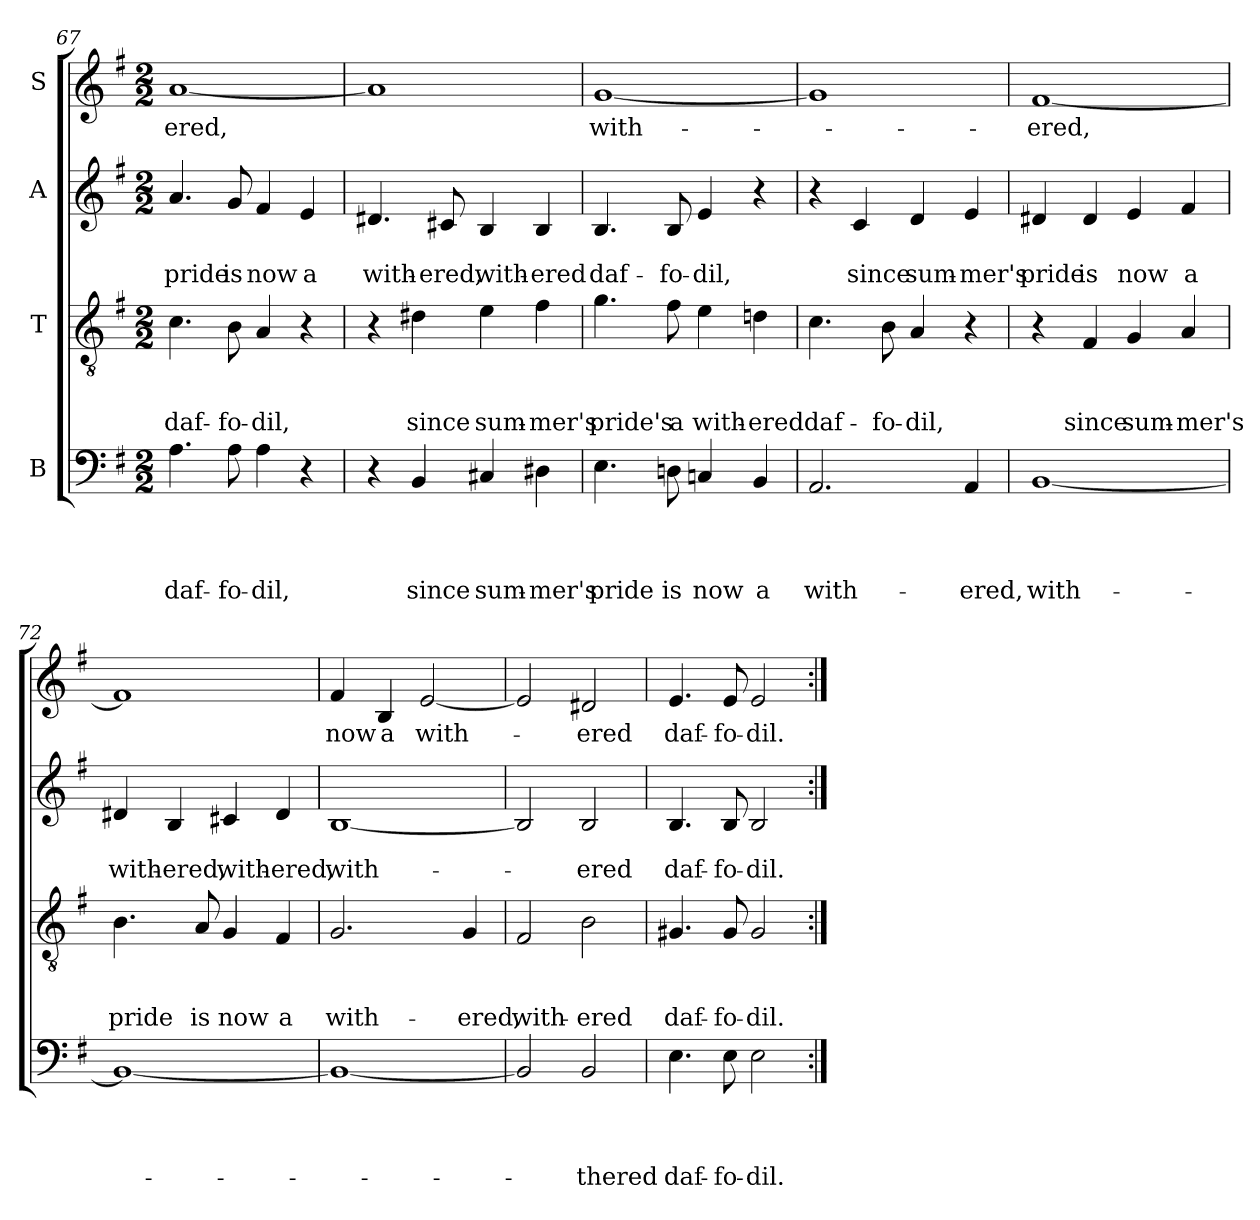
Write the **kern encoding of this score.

**kern	**text	**text	**text	**text	**kern	**text	**text	**text	**kern	**text	**text	**kern	**text
*part4	*part4	*part4	*part4	*part4	*part3	*part3	*part3	*part3	*part2	*part2	*part2	*part1	*part1
*staff4	*staff4	*staff4	*staff4	*staff4	*staff3	*staff3	*staff3	*staff3	*staff2	*staff2	*staff2	*staff1	*staff1
*I"B	*	*	*	*	*I"T	*	*	*	*I"A	*	*	*I"S	*
*clefF4	*	*	*	*	*clefGv2	*	*	*	*clefG2	*	*	*clefG2	*
*k[f#]	*	*	*	*	*k[f#]	*	*	*	*k[f#]	*	*	*k[f#]	*
*G:	*	*	*	*	*G:	*	*	*	*G:	*	*	*G:	*
*M2/2	*	*	*	*	*M2/2	*	*	*	*M2/2	*	*	*M2/2	*
=67	=67	=67	=67	=67	=67	=67	=67	=67	=67	=67	=67	=67	=67
!	!	!	!	!LO:LY:b	!	!	!	!LO:LY:b	!	!	!LO:LY:b	!	!LO:LY:b
4.A\	.	.	.	daf-	4.c\	.	.	daf-	4.a/	.	pride	[<1a	-ered,
!	!	!	!	!LO:LY:b	!	!	!	!LO:LY:b	!	!	!LO:LY:b	!	!
8A\	.	.	.	-fo-	8B\	.	.	-fo-	8g/	.	is	.	.
!	!	!	!	!LO:LY:b	!	!	!	!LO:LY:b	!	!	!LO:LY:b	!	!
4A\	.	.	.	-dil,	4A/	.	.	-dil,	4f#/	.	now	.	.
!	!	!	!	!	!	!	!	!	!	!	!LO:LY:b	!	!
4r	.	.	.	.	4r	.	.	.	4e/	.	a	.	.
=68	=68	=68	=68	=68	=68	=68	=68	=68	=68	=68	=68	=68	=68
!	!	!	!	!	!	!	!	!	!	!	!LO:LY:b	!	!
4r	.	.	.	.	4r	.	.	.	4.d#X/	.	with-	1a]	.
!	!	!	!	!LO:LY:b	!	!	!	!LO:LY:b	!	!	!	!	!
4BB/	.	.	.	since	4d#X\	.	.	since	.	.	.	.	.
!	!	!	!	!	!	!	!	!	!	!	!LO:LY:b	!	!
.	.	.	.	.	.	.	.	.	8c#X/	.	-ered,	.	.
!	!	!	!	!LO:LY:b	!	!	!	!LO:LY:b	!	!	!LO:LY:b	!	!
4C#X/	.	.	.	sum-	4e\	.	.	sum-	4B/	.	with-	.	.
!	!	!	!	!LO:LY:b:rj	!	!	!	!LO:LY:b:rj	!	!	!LO:LY:b	!	!
4D#X\	.	.	.	-mer's	4f#\	.	.	-mer's	4B/	.	-ered	.	.
=69	=69	=69	=69	=69	=69	=69	=69	=69	=69	=69	=69	=69	=69
!	!	!	!	!LO:LY:b	!	!	!	!LO:LY:b	!	!	!LO:LY:b	!	!LO:LY:b
4.E\	.	.	.	pride	4.g\	.	.	pride's	4.B/	.	daf-	[<1g	with-
!	!	!	!	!LO:LY:b	!	!	!	!LO:LY:b	!	!	!LO:LY:b	!	!
8Dn\	.	.	.	is	8f#\	.	.	a	8B/	.	-fo-	.	.
!	!	!	!	!LO:LY:b	!	!	!	!LO:LY:b	!	!	!LO:LY:b	!	!
4Cn/	.	.	.	now	4e\	.	.	with-	4e/	.	-dil,	.	.
!	!	!	!	!LO:LY:b	!	!	!	!LO:LY:b:rj	!	!	!	!	!
4BB/	.	.	.	a	4dn\	.	.	-ered	4r	.	.	.	.
!!LO:LB:g=z
=70	=70	=70	=70	=70	=70	=70	=70	=70	=70	=70	=70	=70	=70
!	!	!	!	!LO:LY:b	!	!	!	!LO:LY:b	!	!	!	!	!
2.AA/	.	.	.	with-	4.c\	.	.	daf-	4r	.	.	1g]	.
!	!	!	!	!	!	!	!	!	!	!	!LO:LY:b	!	!
.	.	.	.	.	.	.	.	.	4c/	.	since	.	.
!	!	!	!	!	!	!	!	!LO:LY:b	!	!	!	!	!
.	.	.	.	.	8B\	.	.	-fo-	.	.	.	.	.
!	!	!	!	!	!	!	!	!LO:LY:b	!	!	!LO:LY:b	!	!
.	.	.	.	.	4A/	.	.	-dil,	4d/	.	sum-	.	.
!	!	!	!	!LO:LY:b	!	!	!	!	!	!	!LO:LY:b:rj	!	!
4AA/	.	.	.	-ered,	4r	.	.	.	4e/	.	-mer's	.	.
=71	=71	=71	=71	=71	=71	=71	=71	=71	=71	=71	=71	=71	=71
!	!	!	!	!LO:LY:b	!	!	!	!	!	!	!LO:LY:b	!	!LO:LY:b
[<1BB	.	.	.	with-	4r	.	.	.	4d#X/	.	pride	[<1f#	-ered,
!	!	!	!	!	!	!	!	!LO:LY:b	!	!	!LO:LY:b	!	!
.	.	.	.	.	4F#/	.	.	since	4d#/	.	is	.	.
!	!	!	!	!	!	!	!	!LO:LY:b	!	!	!LO:LY:b	!	!
.	.	.	.	.	4G/	.	.	sum-	4e/	.	now	.	.
!	!	!	!	!	!	!	!	!LO:LY:b:rj	!	!	!LO:LY:b	!	!
.	.	.	.	.	4A/	.	.	-mer's	4f#/	.	a	.	.
=72	=72	=72	=72	=72	=72	=72	=72	=72	=72	=72	=72	=72	=72
!	!	!	!	!	!	!	!	!LO:LY:b	!	!	!LO:LY:b	!	!
1BB_	.	.	.	.	4.B\	.	.	pride	4d#X/	.	with-	1f#]	.
!	!	!	!	!	!	!	!	!	!	!	!LO:LY:b	!	!
.	.	.	.	.	.	.	.	.	4B/	.	-ered,	.	.
!	!	!	!	!	!	!	!	!LO:LY:b	!	!	!	!	!
.	.	.	.	.	8A/	.	.	is	.	.	.	.	.
!	!	!	!	!	!	!	!	!LO:LY:b	!	!	!LO:LY:b	!	!
.	.	.	.	.	4G/	.	.	now	4c#X/	.	with-	.	.
!	!	!	!	!	!	!	!	!LO:LY:b	!	!	!LO:LY:b:rj	!	!
.	.	.	.	.	4F#/	.	.	a	4d#/	.	-ered,	.	.
=73	=73	=73	=73	=73	=73	=73	=73	=73	=73	=73	=73	=73	=73
!	!	!	!	!	!	!	!	!LO:LY:b	!	!	!LO:LY:b	!	!LO:LY:b
1BB_	.	.	.	.	2.G/	.	.	with-	[<1B	.	with-	4f#/	now
!	!	!	!	!	!	!	!	!	!	!	!	!	!LO:LY:b
.	.	.	.	.	.	.	.	.	.	.	.	4B/	a
!	!	!	!	!	!	!	!	!	!	!	!	!	!LO:LY:b
.	.	.	.	.	.	.	.	.	.	.	.	[<2e/	with-
!	!	!	!	!	!	!	!	!LO:LY:b	!	!	!	!	!
.	.	.	.	.	4G/	.	.	-ered,	.	.	.	.	.
=74	=74	=74	=74	=74	=74	=74	=74	=74	=74	=74	=74	=74	=74
!	!	!	!	!	!	!	!	!LO:LY:b	!	!	!	!	!
2BB/]	.	.	.	.	2F#/	.	.	with-	2B/]	.	.	2e/]	.
!	!	!	!	!LO:LY:b	!	!	!	!LO:LY:b	!	!	!LO:LY:b	!	!LO:LY:b
2BB/	.	.	.	-thered	2B\	.	.	-ered	2B/	.	-ered	2d#X/	-ered
=75	=75	=75	=75	=75	=75	=75	=75	=75	=75	=75	=75	=75	=75
!	!	!	!	!LO:LY:b	!	!	!	!LO:LY:b	!	!	!LO:LY:b	!	!LO:LY:b
4.E\	.	.	.	daf-	4.G#i/	.	.	daf-	4.B/	.	daf-	4.e/	daf-
!	!	!	!	!LO:LY:b	!	!	!	!LO:LY:b	!	!	!LO:LY:b	!	!LO:LY:b
8E\	.	.	.	-fo-	8G#/	.	.	-fo-	8B/	.	-fo-	8e/	-fo-
!	!	!	!	!LO:LY:b	!	!	!	!LO:LY:b	!	!	!LO:LY:b	!	!LO:LY:b
2E\	.	.	.	-dil.	2G#/	.	.	-dil.	2B/	.	-dil.	2e/	-dil.
=:|!	=:|!	=:|!	=:|!	=:|!	=:|!	=:|!	=:|!	=:|!	=:|!	=:|!	=:|!	=:|!	=:|!
*-	*-	*-	*-	*-	*-	*-	*-	*-	*-	*-	*-	*-	*-
